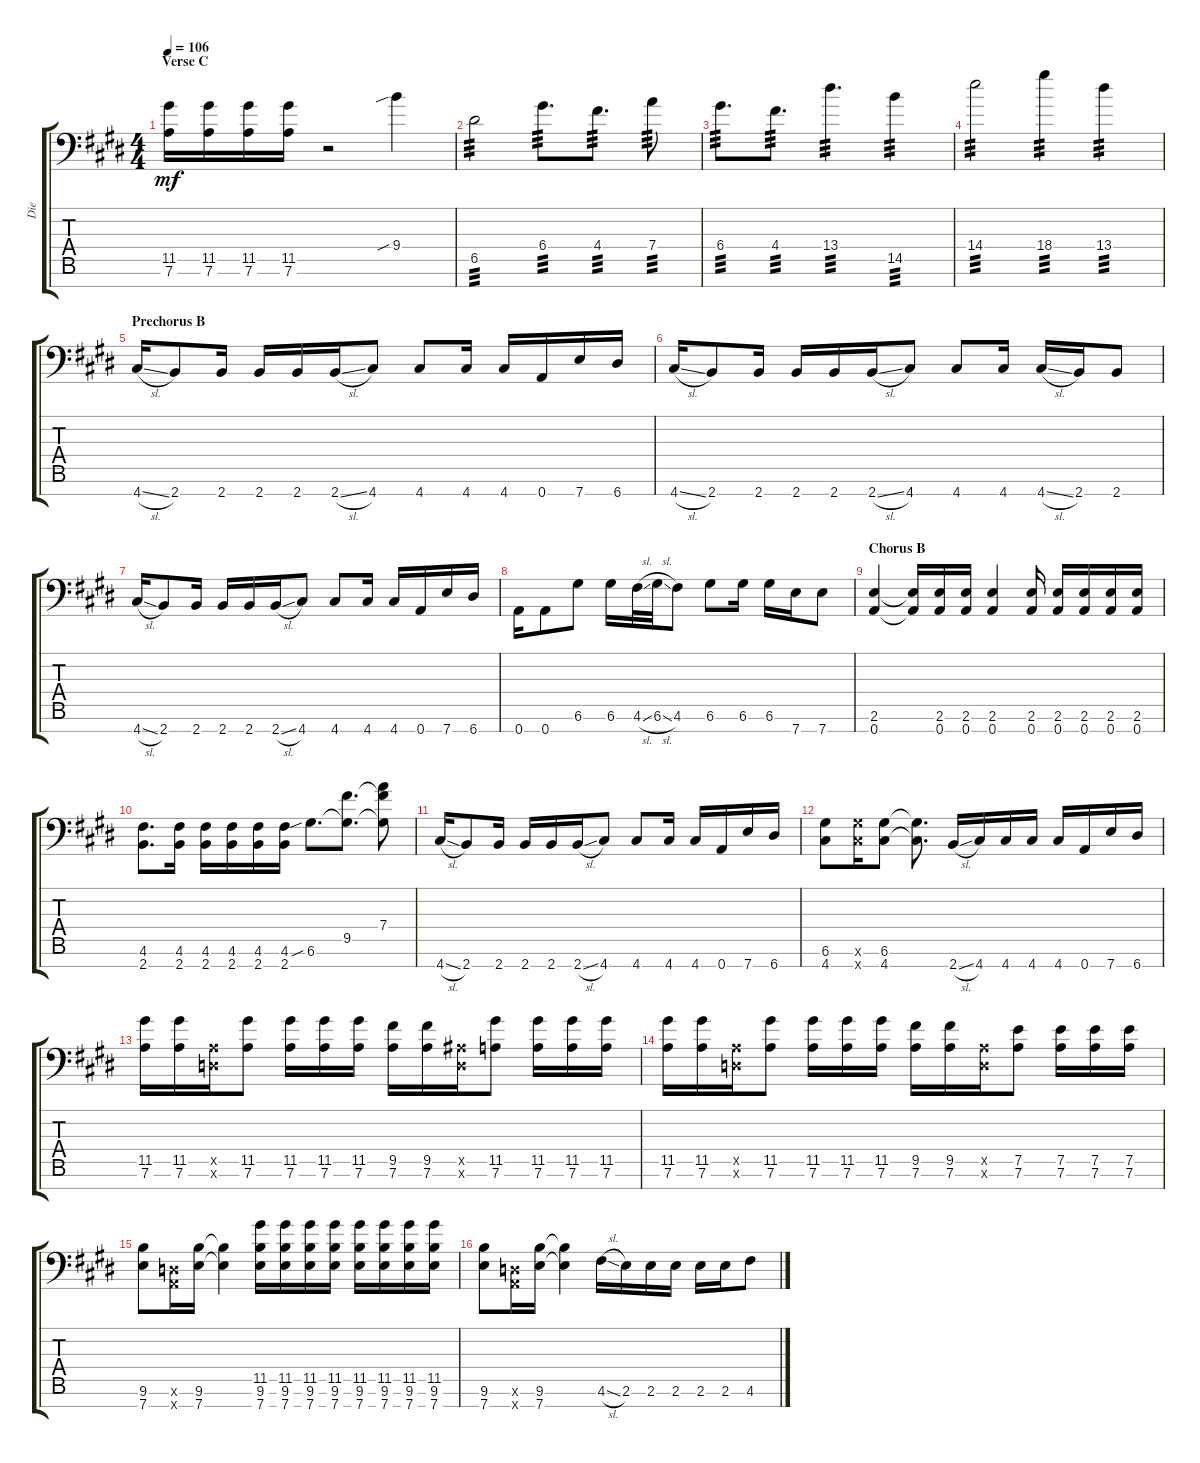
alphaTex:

\track ("Die" "Die") {instrument distortionguitar}
\staff {score tabs}
\tuning (E4 B3 G3 D3 A2 D2 A1) {hide}
\ts (4 4)
\section ("" "Verse C")
\tempo 106
\clef f4
\ks c#minor
(11.5 7.6).16{dy mf} (11.5 7.6).16 (11.5 7.6).16 (11.5 7.6).16 r.2 9.4{sib}.4 |
6.5.2{tp 3} 6.4.8{d tp 3} 4.4.8{d tp 3} 7.4.8{tp 3} |
6.4.8{d tp 3} 4.4.8{d tp 3} 13.4.4{d tp 3} 14.5.4{tp 3} |
14.4.2{tp 3} 18.4.4{tp 3} 13.4.4{tp 3} |
\section ("" "Prechorus B")
4.7{sl}.16 2.7.8 2.7.16 2.7.16 2.7.16 2.7{sl}.16 4.7.8 4.7.8 4.7.16 4.7.16 0.7.16 7.7.16 6.7.16 |
4.7{sl}.16 2.7.8 2.7.16 2.7.16 2.7.16 2.7{sl}.16 4.7.8 4.7.8 4.7.16 4.7{sl}.16 2.7.16 2.7.8 |
4.7{sl}.16 2.7.8 2.7.16 2.7.16 2.7.16 2.7{sl}.16 4.7.8 4.7.8 4.7.16 4.7.16 0.7.16 7.7.16 6.7.16 |
0.7.16 0.7.8 6.6.8 6.6.16 4.6{sl}.32 6.6{sl}.32 4.6.8 6.6.8 6.6.16 6.6.16 7.7.16 7.7.8 |
\section ("" "Chorus B")
(2.6 0.7).4 (2.6{t} 0.7{t}).16 (2.6 0.7).16 (2.6 0.7).16 (2.6 0.7).4 (2.6 0.7).16 (2.6 0.7).16 (2.6 0.7).16 (2.6 0.7).16 (2.6 0.7).16 |
(4.6 2.7).8{d} (4.6 2.7).16 (4.6 2.7).16 (4.6 2.7).16 (4.6 2.7).16 (4.6 2.7).16 6.6{sib}.8{d} (9.5 6.6{t}).8{d} (7.4 9.5{t} 6.6{t}).8 |
4.7{sl}.16 2.7.8 2.7.16 2.7.16 2.7.16 2.7{sl}.16 4.7.8 4.7.8 4.7.16 4.7.16 0.7.16 7.7.16 6.7.16 |
(6.6 4.7).8 (6.6{x} 4.7{x}).16 (6.6 4.7).8 (6.6{t} 4.7{t}).8{d} 2.7{sl}.16 4.7.16 4.7.16 4.7.16 4.7.16 0.7.16 7.7.16 6.7.16 |
(11.5 7.6).16 (11.5 7.6).16 (0.5{x} 0.6{x}).16 (11.5 7.6).8 (11.5 7.6).16 (11.5 7.6).16 (11.5 7.6).16 (9.5 7.6).16 (9.5 7.6).16 (1.5{x} 0.6{x}).16 (11.5 7.6).8 (11.5 7.6).16 (11.5 7.6).16 (11.5 7.6).16 |
(11.5 7.6).16 (11.5 7.6).16 (0.5{x} 0.6{x}).16 (11.5 7.6).8 (11.5 7.6).16 (11.5 7.6).16 (11.5 7.6).16 (9.5 7.6).16 (9.5 7.6).16 (0.5{x} 0.6{x}).16 (7.5 7.6).8 (7.5 7.6).16 (7.5 7.6).16 (7.5 7.6).16 |
(9.6 7.7).8 (0.6{x} 0.7{x}).16 (9.6 7.7).16 (9.6{t} 7.7{t}).4 (11.5 9.6 7.7).16 (11.5 9.6 7.7).16 (11.5 9.6 7.7).16 (11.5 9.6 7.7).16 (11.5 9.6 7.7).16 (11.5 9.6 7.7).16 (11.5 9.6 7.7).16 (11.5 9.6 7.7).16 |
(9.6 7.7).8 (0.6{x} 0.7{x}).16 (9.6 7.7).16 (9.6{t} 7.7{t}).4 4.6{sl}.16 2.6.16 2.6.16 2.6.16 2.6.16 2.6.16 4.6.8
